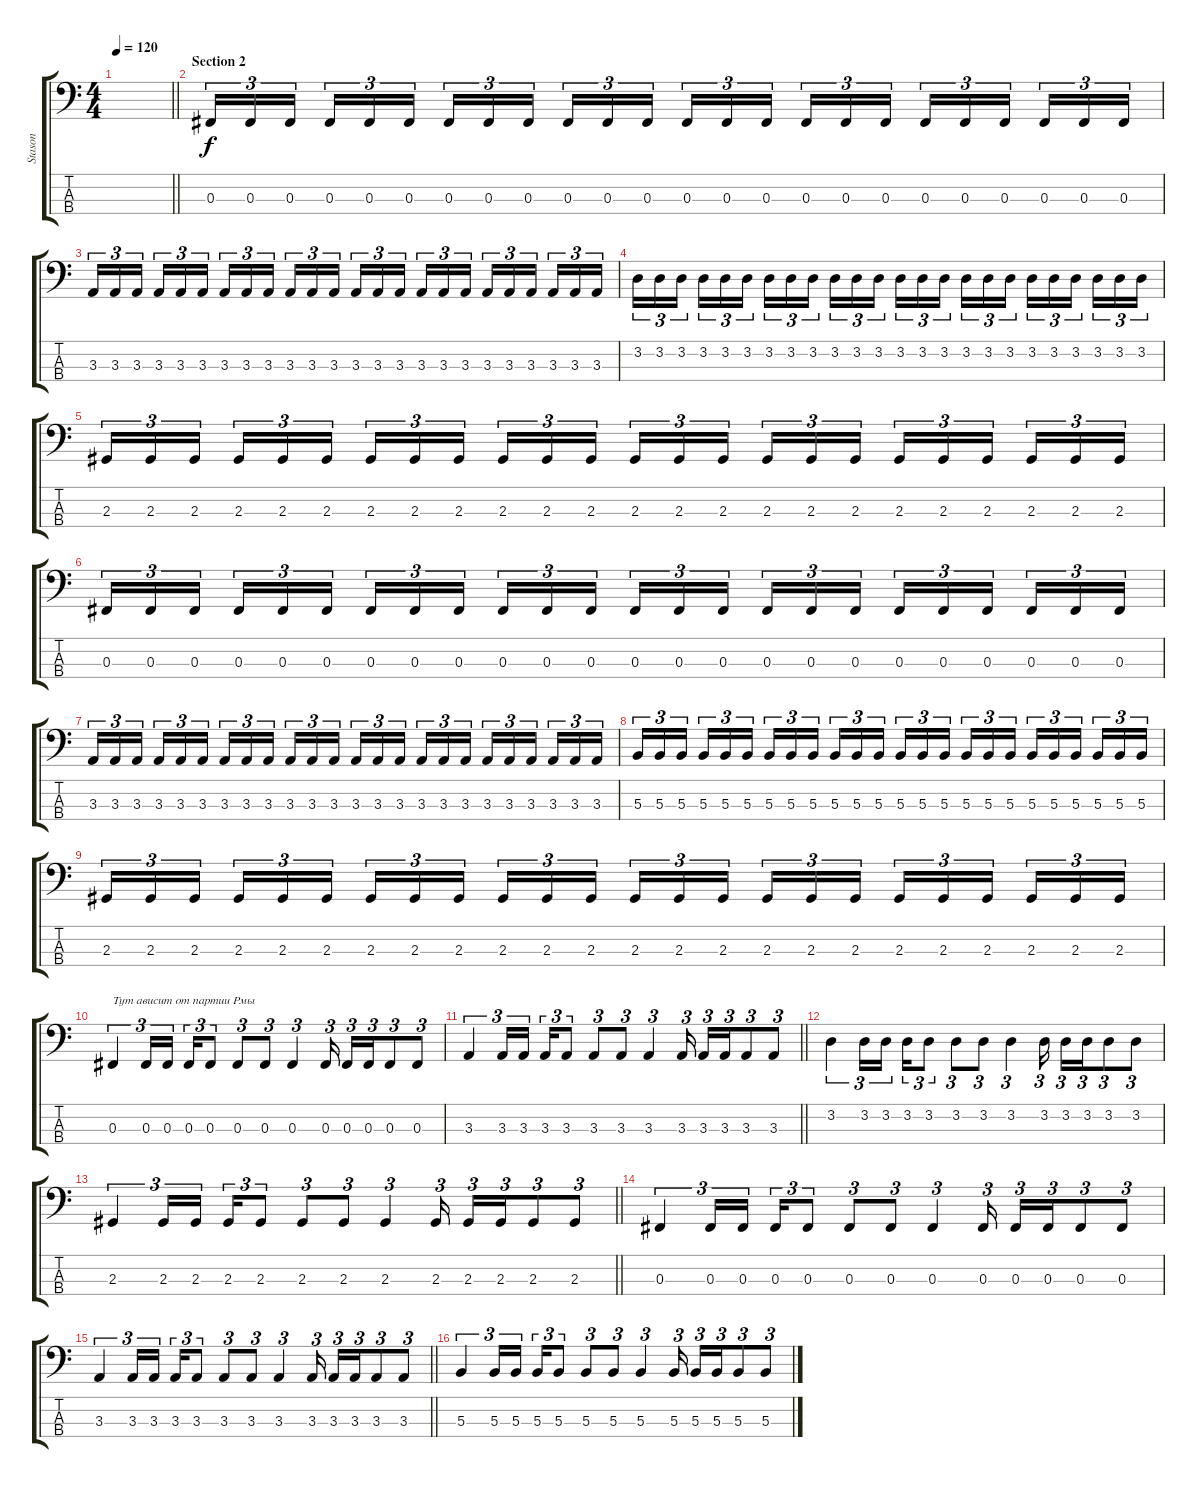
\track ("Stason" "Stason") {instrument electricbassfinger}
\staff {score tabs}
\tuning (E2 B1 Gb1 Db1) {hide}
\ts (4 4)
\tempo 120
\clef f4
\barLineRight lightlight
\ks c
|
\section ("" "Section 2")
0.3.16{tu (3 2)} 0.3.16{tu (3 2)} 0.3.16{tu (3 2) beam splitsecondary} 0.3.16{tu (3 2)} 0.3.16{tu (3 2)} 0.3.16{tu (3 2)} 0.3.16{tu (3 2)} 0.3.16{tu (3 2)} 0.3.16{tu (3 2) beam splitsecondary} 0.3.16{tu (3 2)} 0.3.16{tu (3 2)} 0.3.16{tu (3 2)} 0.3.16{tu (3 2)} 0.3.16{tu (3 2)} 0.3.16{tu (3 2) beam splitsecondary} 0.3.16{tu (3 2)} 0.3.16{tu (3 2)} 0.3.16{tu (3 2)} 0.3.16{tu (3 2)} 0.3.16{tu (3 2)} 0.3.16{tu (3 2) beam splitsecondary} 0.3.16{tu (3 2)} 0.3.16{tu (3 2)} 0.3.16{tu (3 2)} |
3.3.16{tu (3 2)} 3.3.16{tu (3 2)} 3.3.16{tu (3 2) beam splitsecondary} 3.3.16{tu (3 2)} 3.3.16{tu (3 2)} 3.3.16{tu (3 2)} 3.3.16{tu (3 2)} 3.3.16{tu (3 2)} 3.3.16{tu (3 2) beam splitsecondary} 3.3.16{tu (3 2)} 3.3.16{tu (3 2)} 3.3.16{tu (3 2)} 3.3.16{tu (3 2)} 3.3.16{tu (3 2)} 3.3.16{tu (3 2) beam splitsecondary} 3.3.16{tu (3 2)} 3.3.16{tu (3 2)} 3.3.16{tu (3 2)} 3.3.16{tu (3 2)} 3.3.16{tu (3 2)} 3.3.16{tu (3 2) beam splitsecondary} 3.3.16{tu (3 2)} 3.3.16{tu (3 2)} 3.3.16{tu (3 2)} |
3.2.16{tu (3 2)} 3.2.16{tu (3 2)} 3.2.16{tu (3 2) beam splitsecondary} 3.2.16{tu (3 2)} 3.2.16{tu (3 2)} 3.2.16{tu (3 2)} 3.2.16{tu (3 2)} 3.2.16{tu (3 2)} 3.2.16{tu (3 2) beam splitsecondary} 3.2.16{tu (3 2)} 3.2.16{tu (3 2)} 3.2.16{tu (3 2)} 3.2.16{tu (3 2)} 3.2.16{tu (3 2)} 3.2.16{tu (3 2) beam splitsecondary} 3.2.16{tu (3 2)} 3.2.16{tu (3 2)} 3.2.16{tu (3 2)} 3.2.16{tu (3 2)} 3.2.16{tu (3 2)} 3.2.16{tu (3 2) beam splitsecondary} 3.2.16{tu (3 2)} 3.2.16{tu (3 2)} 3.2.16{tu (3 2)} |
2.3.16{tu (3 2)} 2.3.16{tu (3 2)} 2.3.16{tu (3 2) beam splitsecondary} 2.3.16{tu (3 2)} 2.3.16{tu (3 2)} 2.3.16{tu (3 2)} 2.3.16{tu (3 2)} 2.3.16{tu (3 2)} 2.3.16{tu (3 2) beam splitsecondary} 2.3.16{tu (3 2)} 2.3.16{tu (3 2)} 2.3.16{tu (3 2)} 2.3.16{tu (3 2)} 2.3.16{tu (3 2)} 2.3.16{tu (3 2) beam splitsecondary} 2.3.16{tu (3 2)} 2.3.16{tu (3 2)} 2.3.16{tu (3 2)} 2.3.16{tu (3 2)} 2.3.16{tu (3 2)} 2.3.16{tu (3 2) beam splitsecondary} 2.3.16{tu (3 2)} 2.3.16{tu (3 2)} 2.3.16{tu (3 2)} |
0.3.16{tu (3 2)} 0.3.16{tu (3 2)} 0.3.16{tu (3 2) beam splitsecondary} 0.3.16{tu (3 2)} 0.3.16{tu (3 2)} 0.3.16{tu (3 2)} 0.3.16{tu (3 2)} 0.3.16{tu (3 2)} 0.3.16{tu (3 2) beam splitsecondary} 0.3.16{tu (3 2)} 0.3.16{tu (3 2)} 0.3.16{tu (3 2)} 0.3.16{tu (3 2)} 0.3.16{tu (3 2)} 0.3.16{tu (3 2) beam splitsecondary} 0.3.16{tu (3 2)} 0.3.16{tu (3 2)} 0.3.16{tu (3 2)} 0.3.16{tu (3 2)} 0.3.16{tu (3 2)} 0.3.16{tu (3 2) beam splitsecondary} 0.3.16{tu (3 2)} 0.3.16{tu (3 2)} 0.3.16{tu (3 2)} |
3.3.16{tu (3 2)} 3.3.16{tu (3 2)} 3.3.16{tu (3 2) beam splitsecondary} 3.3.16{tu (3 2)} 3.3.16{tu (3 2)} 3.3.16{tu (3 2)} 3.3.16{tu (3 2)} 3.3.16{tu (3 2)} 3.3.16{tu (3 2) beam splitsecondary} 3.3.16{tu (3 2)} 3.3.16{tu (3 2)} 3.3.16{tu (3 2)} 3.3.16{tu (3 2)} 3.3.16{tu (3 2)} 3.3.16{tu (3 2) beam splitsecondary} 3.3.16{tu (3 2)} 3.3.16{tu (3 2)} 3.3.16{tu (3 2)} 3.3.16{tu (3 2)} 3.3.16{tu (3 2)} 3.3.16{tu (3 2) beam splitsecondary} 3.3.16{tu (3 2)} 3.3.16{tu (3 2)} 3.3.16{tu (3 2)} |
5.3.16{tu (3 2)} 5.3.16{tu (3 2)} 5.3.16{tu (3 2) beam splitsecondary} 5.3.16{tu (3 2)} 5.3.16{tu (3 2)} 5.3.16{tu (3 2)} 5.3.16{tu (3 2)} 5.3.16{tu (3 2)} 5.3.16{tu (3 2) beam splitsecondary} 5.3.16{tu (3 2)} 5.3.16{tu (3 2)} 5.3.16{tu (3 2)} 5.3.16{tu (3 2)} 5.3.16{tu (3 2)} 5.3.16{tu (3 2) beam splitsecondary} 5.3.16{tu (3 2)} 5.3.16{tu (3 2)} 5.3.16{tu (3 2)} 5.3.16{tu (3 2)} 5.3.16{tu (3 2)} 5.3.16{tu (3 2) beam splitsecondary} 5.3.16{tu (3 2)} 5.3.16{tu (3 2)} 5.3.16{tu (3 2)} |
2.3.16{tu (3 2)} 2.3.16{tu (3 2)} 2.3.16{tu (3 2) beam splitsecondary} 2.3.16{tu (3 2)} 2.3.16{tu (3 2)} 2.3.16{tu (3 2)} 2.3.16{tu (3 2)} 2.3.16{tu (3 2)} 2.3.16{tu (3 2) beam splitsecondary} 2.3.16{tu (3 2)} 2.3.16{tu (3 2)} 2.3.16{tu (3 2)} 2.3.16{tu (3 2)} 2.3.16{tu (3 2)} 2.3.16{tu (3 2) beam splitsecondary} 2.3.16{tu (3 2)} 2.3.16{tu (3 2)} 2.3.16{tu (3 2)} 2.3.16{tu (3 2)} 2.3.16{tu (3 2)} 2.3.16{tu (3 2) beam splitsecondary} 2.3.16{tu (3 2)} 2.3.16{tu (3 2)} 2.3.16{tu (3 2)} |
0.3.4{tu (3 2) txt "Тут ависит от партии Рмы"} 0.3.16{tu (3 2)} 0.3.16{tu (3 2)} 0.3.16{tu (3 2)} 0.3.8{tu (3 2)} 0.3.8{tu (3 2)} 0.3.8{tu (3 2)} 0.3.4{tu (3 2)} 0.3.16{tu (3 2)} 0.3.16{tu (3 2)} 0.3.16{tu (3 2)} 0.3.8{tu (3 2)} 0.3.8{tu (3 2)} |
\barLineRight lightlight
3.3.4{tu (3 2)} 3.3.16{tu (3 2)} 3.3.16{tu (3 2)} 3.3.16{tu (3 2)} 3.3.8{tu (3 2)} 3.3.8{tu (3 2)} 3.3.8{tu (3 2)} 3.3.4{tu (3 2)} 3.3.16{tu (3 2)} 3.3.16{tu (3 2)} 3.3.16{tu (3 2)} 3.3.8{tu (3 2)} 3.3.8{tu (3 2)} |
3.2.4{tu (3 2)} 3.2.16{tu (3 2)} 3.2.16{tu (3 2)} 3.2.16{tu (3 2)} 3.2.8{tu (3 2)} 3.2.8{tu (3 2)} 3.2.8{tu (3 2)} 3.2.4{tu (3 2)} 3.2.16{tu (3 2)} 3.2.16{tu (3 2)} 3.2.16{tu (3 2)} 3.2.8{tu (3 2)} 3.2.8{tu (3 2)} |
\barLineRight lightlight
2.3.4{tu (3 2)} 2.3.16{tu (3 2)} 2.3.16{tu (3 2)} 2.3.16{tu (3 2)} 2.3.8{tu (3 2)} 2.3.8{tu (3 2)} 2.3.8{tu (3 2)} 2.3.4{tu (3 2)} 2.3.16{tu (3 2)} 2.3.16{tu (3 2)} 2.3.16{tu (3 2)} 2.3.8{tu (3 2)} 2.3.8{tu (3 2)} |
0.3.4{tu (3 2)} 0.3.16{tu (3 2)} 0.3.16{tu (3 2)} 0.3.16{tu (3 2)} 0.3.8{tu (3 2)} 0.3.8{tu (3 2)} 0.3.8{tu (3 2)} 0.3.4{tu (3 2)} 0.3.16{tu (3 2)} 0.3.16{tu (3 2)} 0.3.16{tu (3 2)} 0.3.8{tu (3 2)} 0.3.8{tu (3 2)} |
\barLineRight lightlight
3.3.4{tu (3 2)} 3.3.16{tu (3 2)} 3.3.16{tu (3 2)} 3.3.16{tu (3 2)} 3.3.8{tu (3 2)} 3.3.8{tu (3 2)} 3.3.8{tu (3 2)} 3.3.4{tu (3 2)} 3.3.16{tu (3 2)} 3.3.16{tu (3 2)} 3.3.16{tu (3 2)} 3.3.8{tu (3 2)} 3.3.8{tu (3 2)} |
5.3.4{tu (3 2)} 5.3.16{tu (3 2)} 5.3.16{tu (3 2)} 5.3.16{tu (3 2)} 5.3.8{tu (3 2)} 5.3.8{tu (3 2)} 5.3.8{tu (3 2)} 5.3.4{tu (3 2)} 5.3.16{tu (3 2)} 5.3.16{tu (3 2)} 5.3.16{tu (3 2)} 5.3.8{tu (3 2)} 5.3.8{tu (3 2)}
